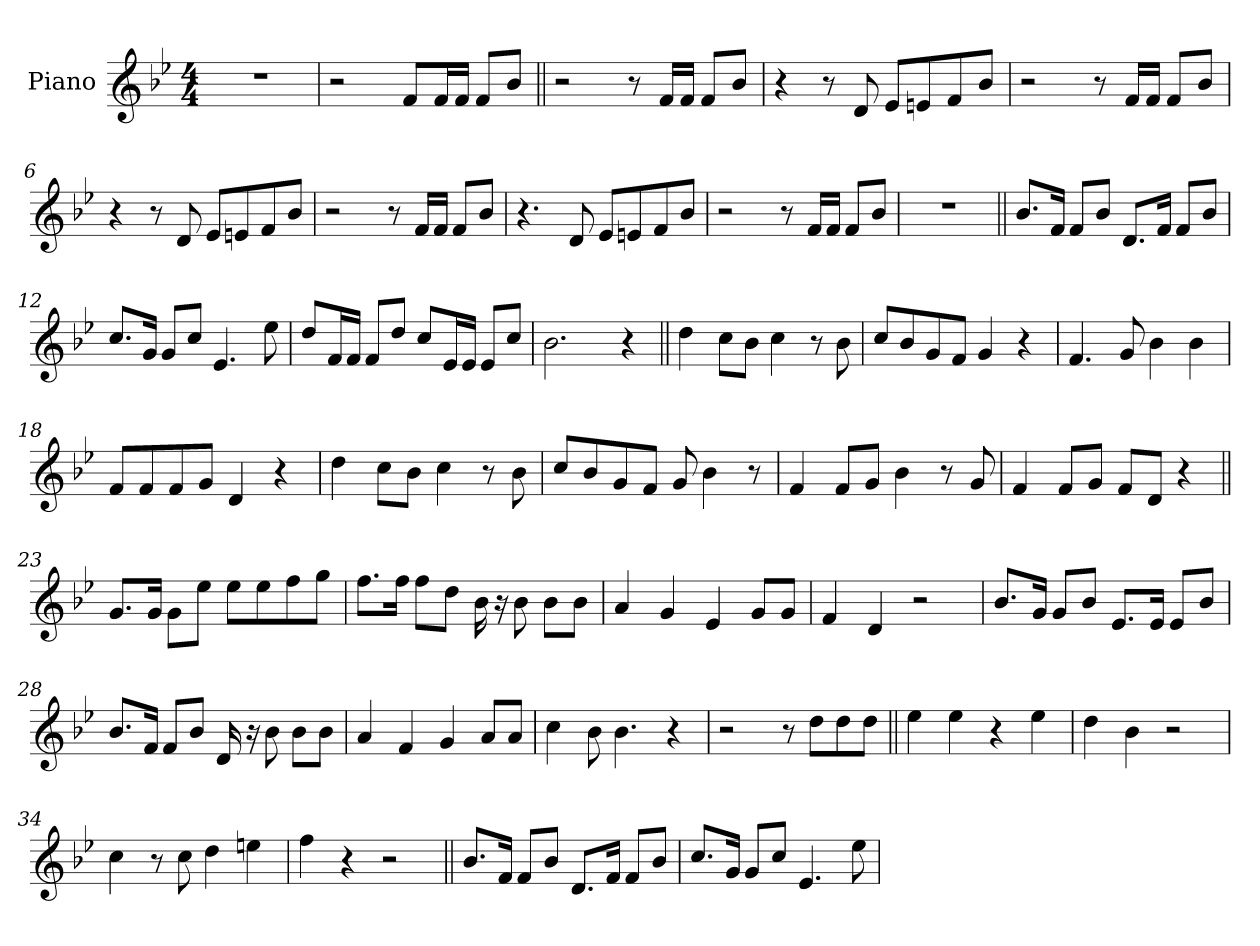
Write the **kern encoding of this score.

**kern
*part1
*staff1
*I"Piano
*I'Pno.
*clefG2
*k[b-e-]
*M4/4
=1
1r
=2
2r
8fL
16fL
16fJJ
8fL
8b-J
=3||
2r
8r
16fLL
16fJJ
8fL
8b-J
=4
4r
8r
8d
8e-L
8en
8f
8b-J
=5
2r
8r
16fLL
16fJJ
8fL
8b-J
=6
4r
8r
8d
8e-L
8en
8f
8b-J
=7
2r
8r
16fLL
16fJJ
8fL
8b-J
=8
4.r
8d
8e-L
8en
8f
8b-J
=9
2r
8r
16fLL
16fJJ
8fL
8b-J
=10
1r
=11||
8.b-L
16fJk
8fL
8b-J
8.dL
16fJk
8fL
8b-J
=12
8.ccL
16gJk
8gL
8ccJ
4.e-
8ee-
=13
8ddL
16fL
16fJJ
8fL
8ddJ
8ccL
16e-L
16e-JJ
8e-L
8ccJ
=14
2.b-
4r
=15||
4dd
8ccL
8b-J
4cc
8r
8b-
=16
8ccL
8b-
8g
8fJ
4g
4r
=17
4.f
8g
4b-
4b-
=18
8fL
8f
8f
8gJ
4d
4r
=19
4dd
8ccL
8b-J
4cc
8r
8b-
=20
8ccL
8b-
8g
8fJ
8g
4b-
8r
=21
4f
8fL
8gJ
4b-
8r
8g
=22
4f
8fL
8gJ
8fL
8dJ
4r
=23||
8.gL
16gJk
8gL
8ee-J
8ee-L
8ee-
8ff
8ggJ
=24
8.ffL
16ffJk
8ffL
8ddJ
16b-
16r
8b-
8b-L
8b-J
=25
4a
4g
4e-
8gL
8gJ
=26
4f
4d
2r
=27
8.b-L
16gJk
8gL
8b-J
8.e-L
16e-Jk
8e-L
8b-J
=28
8.b-L
16fJk
8fL
8b-J
16d
16r
8b-
8b-L
8b-J
=29
4a
4f
4g
8aL
8aJ
=30
4cc
8b-
4.b-
4r
=31
2r
8r
8ddL
8dd
8ddJ
=32||
4ee-
4ee-
4r
4ee-
=33
4dd
4b-
2r
=34
4cc
8r
8cc
4dd
4een
=35
4ff
4r
2r
=36||
8.b-L
16fJk
8fL
8b-J
8.dL
16fJk
8fL
8b-J
=37
8.ccL
16gJk
8gL
8ccJ
4.e-
8ee-
=
*-
